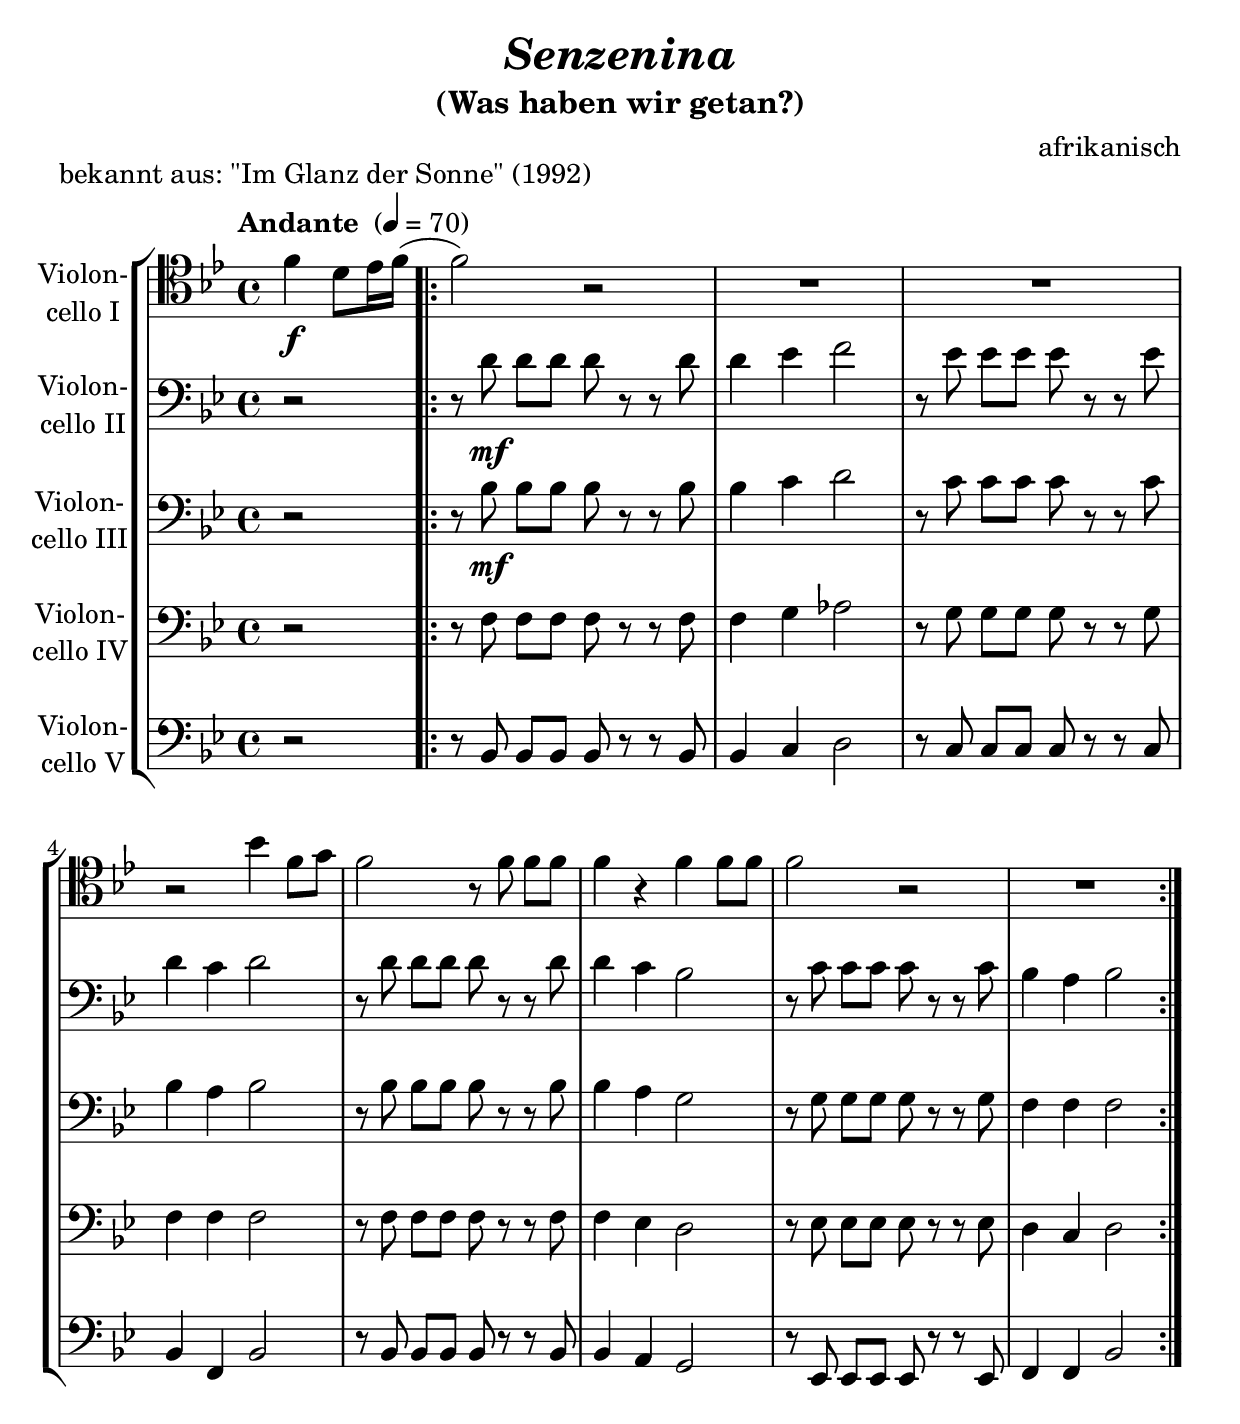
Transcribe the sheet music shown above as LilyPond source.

\version "2.14.2"
\include "deutsch.ly"

#(set-global-staff-size 24)

\header {
  title       = \markup \bold \italic "Senzenina"
  subtitle    = "(Was haben wir getan?)"
  composer    = "afrikanisch"
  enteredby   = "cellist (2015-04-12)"
  piece       = "bekannt aus: \"Im Glanz der Sonne\" (1992)"
}

voiceconsts = {
  \key d \major
  \clef "bass"
  \time 4/4
  \tempo "Andante " 4=70
  % \numericTimeSignature
  \compressFullBarRests
}

%mihi = "clarinet"
%milo = "bassoon"
milo = "string ensemble 1"
%milo = "drawbar organ"
mikl = "acoustic grand"

va = \relative c'' {
  \voiceconsts
  \clef "tenor"
  
  \partial 2 a4\f fis8 g16 a(
  \repeat volta 2 {
    a2) r
    R1*2
    r2 d4 a8 h

    a2 r8 a a[ a]
    a4 r a a8[ a]
    a2 r
    R1
  }
}

vb = \relative c' {
  \voiceconsts

  \partial 2 r2
  \repeat volta 2 {
    r8 fis\mf fis[ fis] fis r r fis
    fis4 g a2
    r8 g g[ g] g r r g
    fis4 e fis2

    r8 fis fis[ fis] fis r r fis
    fis4 e d2
    r8 e e[ e] e r r e
    d4 cis d2
  }
}

vc = \relative c' {
  \voiceconsts

  \partial 2 r2
  \repeat volta 2 {
    r8 d\mf d[ d] d r r d
    d4e fis2
    r8 e e[ e] e r r e
    d4 cis d2

    r8 d d[ d] d r r d
    d4 cis h2
    r8 h h[ h] h r r h
    a4 a a2
  }
}

vd = \relative c' {
  \voiceconsts
  
  \partial 2 r2
  \repeat volta 2 {
    r8 a a[ a] a r r a
    a4 h c2
    r8 h h[ h] h r r h
    a4 a a2

    r8 a a[ a] a r r a
    a4 g fis2
    r8 g g[ g] g r r g
    fis4 e fis2
  }
}

ve = \relative c {
  \voiceconsts
  
  \partial 2 r2
  \repeat volta 2 {
    r8 d d[ d] d r r d
    d4 e fis2
    r8 e e[ e] e r r e
    d4 a d2

    r8 d d[ d] d r r d
    d4 cis h2
    r8 g g[ g] g r r g
    a4 a d2
  }
}


music = \new StaffGroup <<
      \new Staff {
        \set Staff.midiInstrument = \milo
        \set Staff.instrumentName = \markup \center-column { "Violon-" "cello I" }
        \transpose d b, { \va }
      }

      \new Staff {
        \set Staff.midiInstrument = \milo
        \set Staff.instrumentName = \markup \center-column { "Violon-" "cello II" }
        \transpose d b, { \vb }
      }
      
      \new Staff {
        \set Staff.midiInstrument = \milo
        \set Staff.instrumentName = \markup \center-column { "Violon-" "cello III" }
        \transpose d b, { \vc }
      }

      \new Staff {
        \set Staff.midiInstrument = \milo
        \set Staff.instrumentName = \markup \center-column { "Violon-" "cello IV" }
        \transpose d b, { \vd }
      }

      \new Staff {
        \set Staff.midiInstrument = \milo
        \set Staff.instrumentName = \markup \center-column { "Violon-" "cello V" }
        \transpose d b, { \ve }
      }
>>

\book {
  \score {
   \music
    \layout {}
  }

  \score {
    \unfoldRepeats \music

    \midi {
      \context {
        \Score
      }
    }
  }
}
